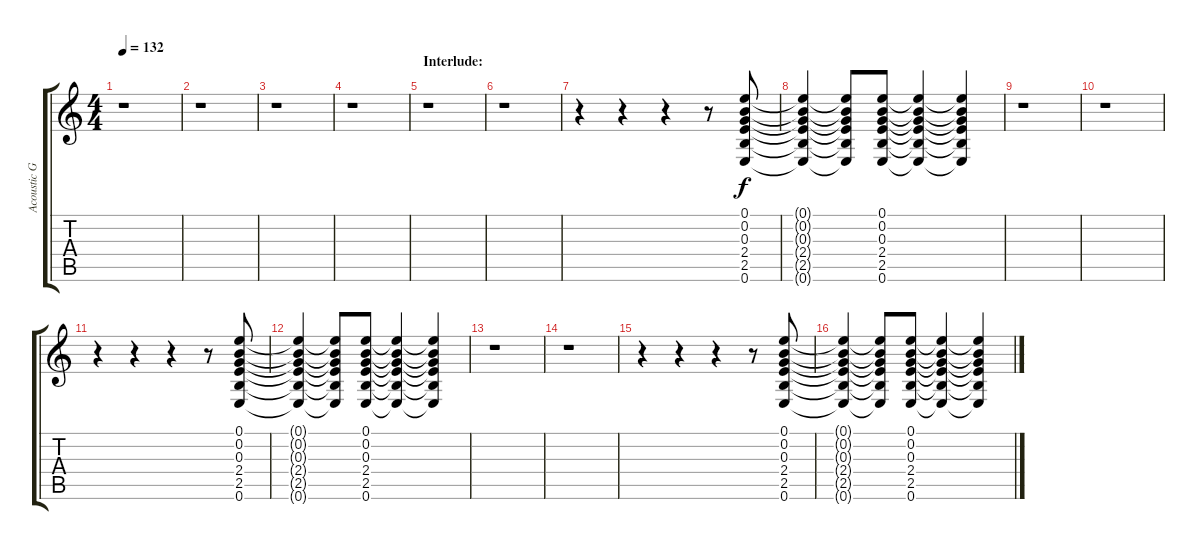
\track ("Acoustic Guitar" "Acoustic G") {instrument electricguitarclean}
\staff {score tabs}
\tuning (E4 B3 G3 D3 A2 E2) {hide}
\ts (4 4)
\tempo 132
\clef g2
\ks c
r.1{dy f} |
r.1 |
r.1 |
r.1 |
\section ("" "Interlude:")
r.1 |
r.1 |
r.4 r.4 r.4 r.8 (0.1 0.2 0.3 2.4 2.5 0.6).8 |
(0.1{t} 0.2{t} 0.3{t} 2.4{t} 2.5{t} 0.6{t}).4 (0.1{t} 0.2{t} 0.3{t} 2.4{t} 2.5{t} 0.6{t}).8 (0.1 0.2 0.3 2.4 2.5 0.6).8 (0.1{t} 0.2{t} 0.3{t} 2.4{t} 2.5{t} 0.6{t}).4 (0.1{t} 0.2{t} 0.3{t} 2.4{t} 2.5{t} 0.6{t}).4 |
r.1 |
r.1 |
r.4 r.4 r.4 r.8 (0.1 0.2 0.3 2.4 2.5 0.6).8 |
(0.1{t} 0.2{t} 0.3{t} 2.4{t} 2.5{t} 0.6{t}).4 (0.1{t} 0.2{t} 0.3{t} 2.4{t} 2.5{t} 0.6{t}).8 (0.1 0.2 0.3 2.4 2.5 0.6).8 (0.1{t} 0.2{t} 0.3{t} 2.4{t} 2.5{t} 0.6{t}).4 (0.1{t} 0.2{t} 0.3{t} 2.4{t} 2.5{t} 0.6{t}).4 |
r.1 |
r.1 |
r.4 r.4 r.4 r.8 (0.1 0.2 0.3 2.4 2.5 0.6).8 |
(0.1{t} 0.2{t} 0.3{t} 2.4{t} 2.5{t} 0.6{t}).4 (0.1{t} 0.2{t} 0.3{t} 2.4{t} 2.5{t} 0.6{t}).8 (0.1 0.2 0.3 2.4 2.5 0.6).8 (0.1{t} 0.2{t} 0.3{t} 2.4{t} 2.5{t} 0.6{t}).4 (0.1{t} 0.2{t} 0.3{t} 2.4{t} 2.5{t} 0.6{t}).4
